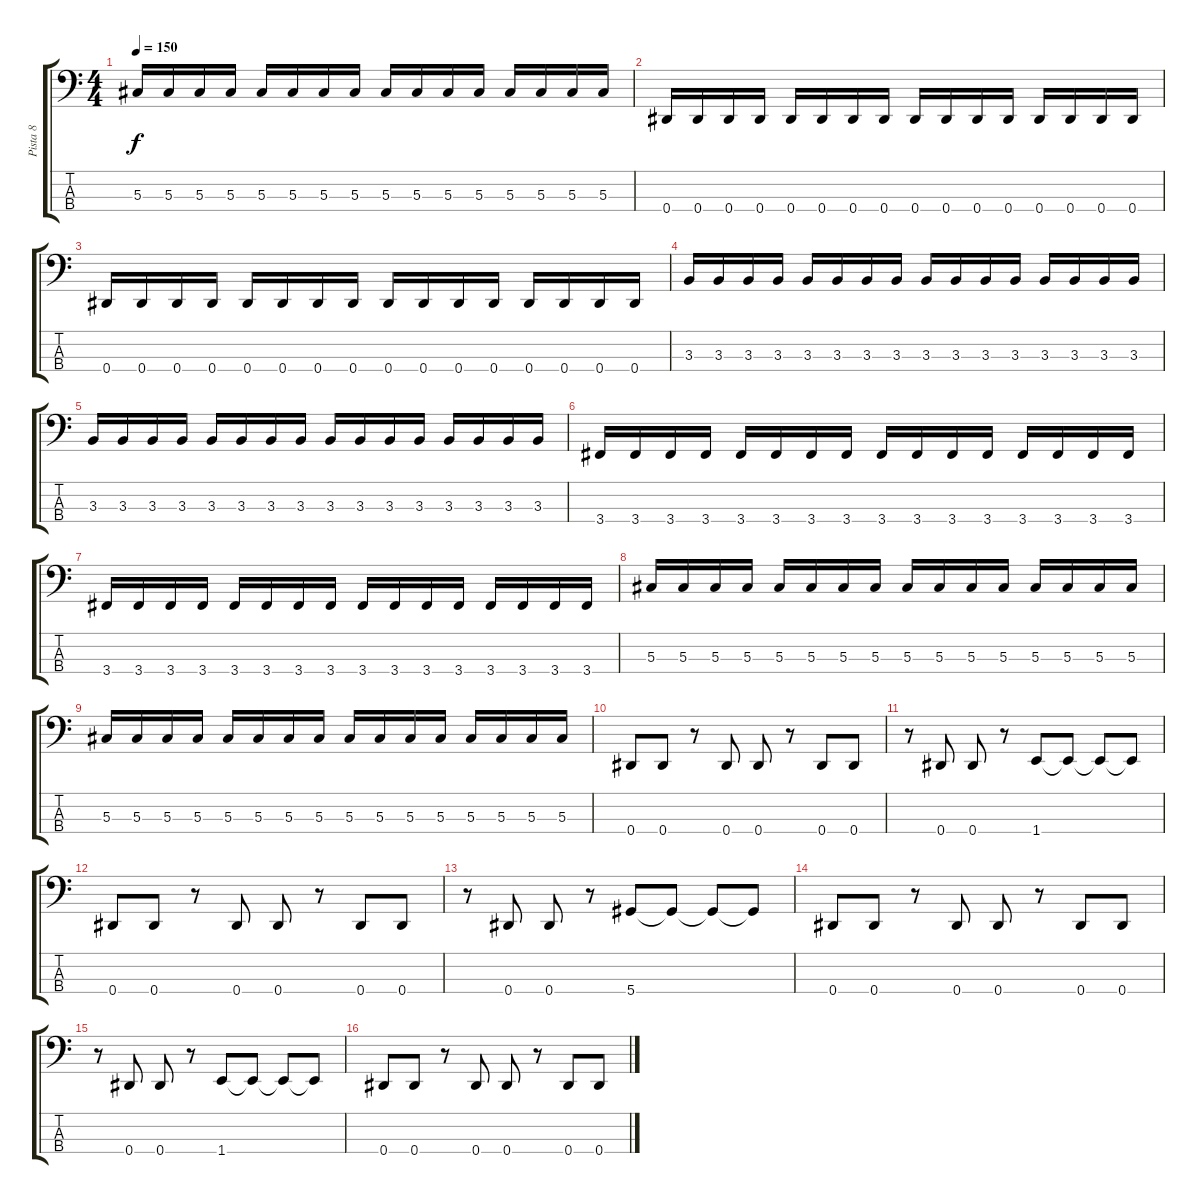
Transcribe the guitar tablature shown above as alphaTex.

\track ("Pista 8" "Pista 8") {instrument electricbassfinger}
\staff {score tabs}
\tuning (Gb2 Db2 Ab1 Eb1) {hide}
\ts (4 4)
\tempo 150
\clef f4
\ks c
5.3.16{dy f} 5.3.16 5.3.16 5.3.16 5.3.16 5.3.16 5.3.16 5.3.16 5.3.16 5.3.16 5.3.16 5.3.16 5.3.16 5.3.16 5.3.16 5.3.16 |
0.4.16 0.4.16 0.4.16 0.4.16 0.4.16 0.4.16 0.4.16 0.4.16 0.4.16 0.4.16 0.4.16 0.4.16 0.4.16 0.4.16 0.4.16 0.4.16 |
0.4.16 0.4.16 0.4.16 0.4.16 0.4.16 0.4.16 0.4.16 0.4.16 0.4.16 0.4.16 0.4.16 0.4.16 0.4.16 0.4.16 0.4.16 0.4.16 |
3.3.16 3.3.16 3.3.16 3.3.16 3.3.16 3.3.16 3.3.16 3.3.16 3.3.16 3.3.16 3.3.16 3.3.16 3.3.16 3.3.16 3.3.16 3.3.16 |
3.3.16 3.3.16 3.3.16 3.3.16 3.3.16 3.3.16 3.3.16 3.3.16 3.3.16 3.3.16 3.3.16 3.3.16 3.3.16 3.3.16 3.3.16 3.3.16 |
3.4.16 3.4.16 3.4.16 3.4.16 3.4.16 3.4.16 3.4.16 3.4.16 3.4.16 3.4.16 3.4.16 3.4.16 3.4.16 3.4.16 3.4.16 3.4.16 |
3.4.16 3.4.16 3.4.16 3.4.16 3.4.16 3.4.16 3.4.16 3.4.16 3.4.16 3.4.16 3.4.16 3.4.16 3.4.16 3.4.16 3.4.16 3.4.16 |
5.3.16 5.3.16 5.3.16 5.3.16 5.3.16 5.3.16 5.3.16 5.3.16 5.3.16 5.3.16 5.3.16 5.3.16 5.3.16 5.3.16 5.3.16 5.3.16 |
5.3.16 5.3.16 5.3.16 5.3.16 5.3.16 5.3.16 5.3.16 5.3.16 5.3.16 5.3.16 5.3.16 5.3.16 5.3.16 5.3.16 5.3.16 5.3.16 |
0.4.8 0.4.8 r.8 0.4.8 0.4.8 r.8 0.4.8 0.4.8 |
r.8 0.4.8 0.4.8 r.8 1.4.8 1.4{t}.8 1.4{t}.8 1.4{t}.8 |
0.4.8 0.4.8 r.8 0.4.8 0.4.8 r.8 0.4.8 0.4.8 |
r.8 0.4.8 0.4.8 r.8 5.4.8 5.4{t}.8 5.4{t}.8 5.4{t}.8 |
0.4.8 0.4.8 r.8 0.4.8 0.4.8 r.8 0.4.8 0.4.8 |
r.8 0.4.8 0.4.8 r.8 1.4.8 1.4{t}.8 1.4{t}.8 1.4{t}.8 |
0.4.8 0.4.8 r.8 0.4.8 0.4.8 r.8 0.4.8 0.4.8
